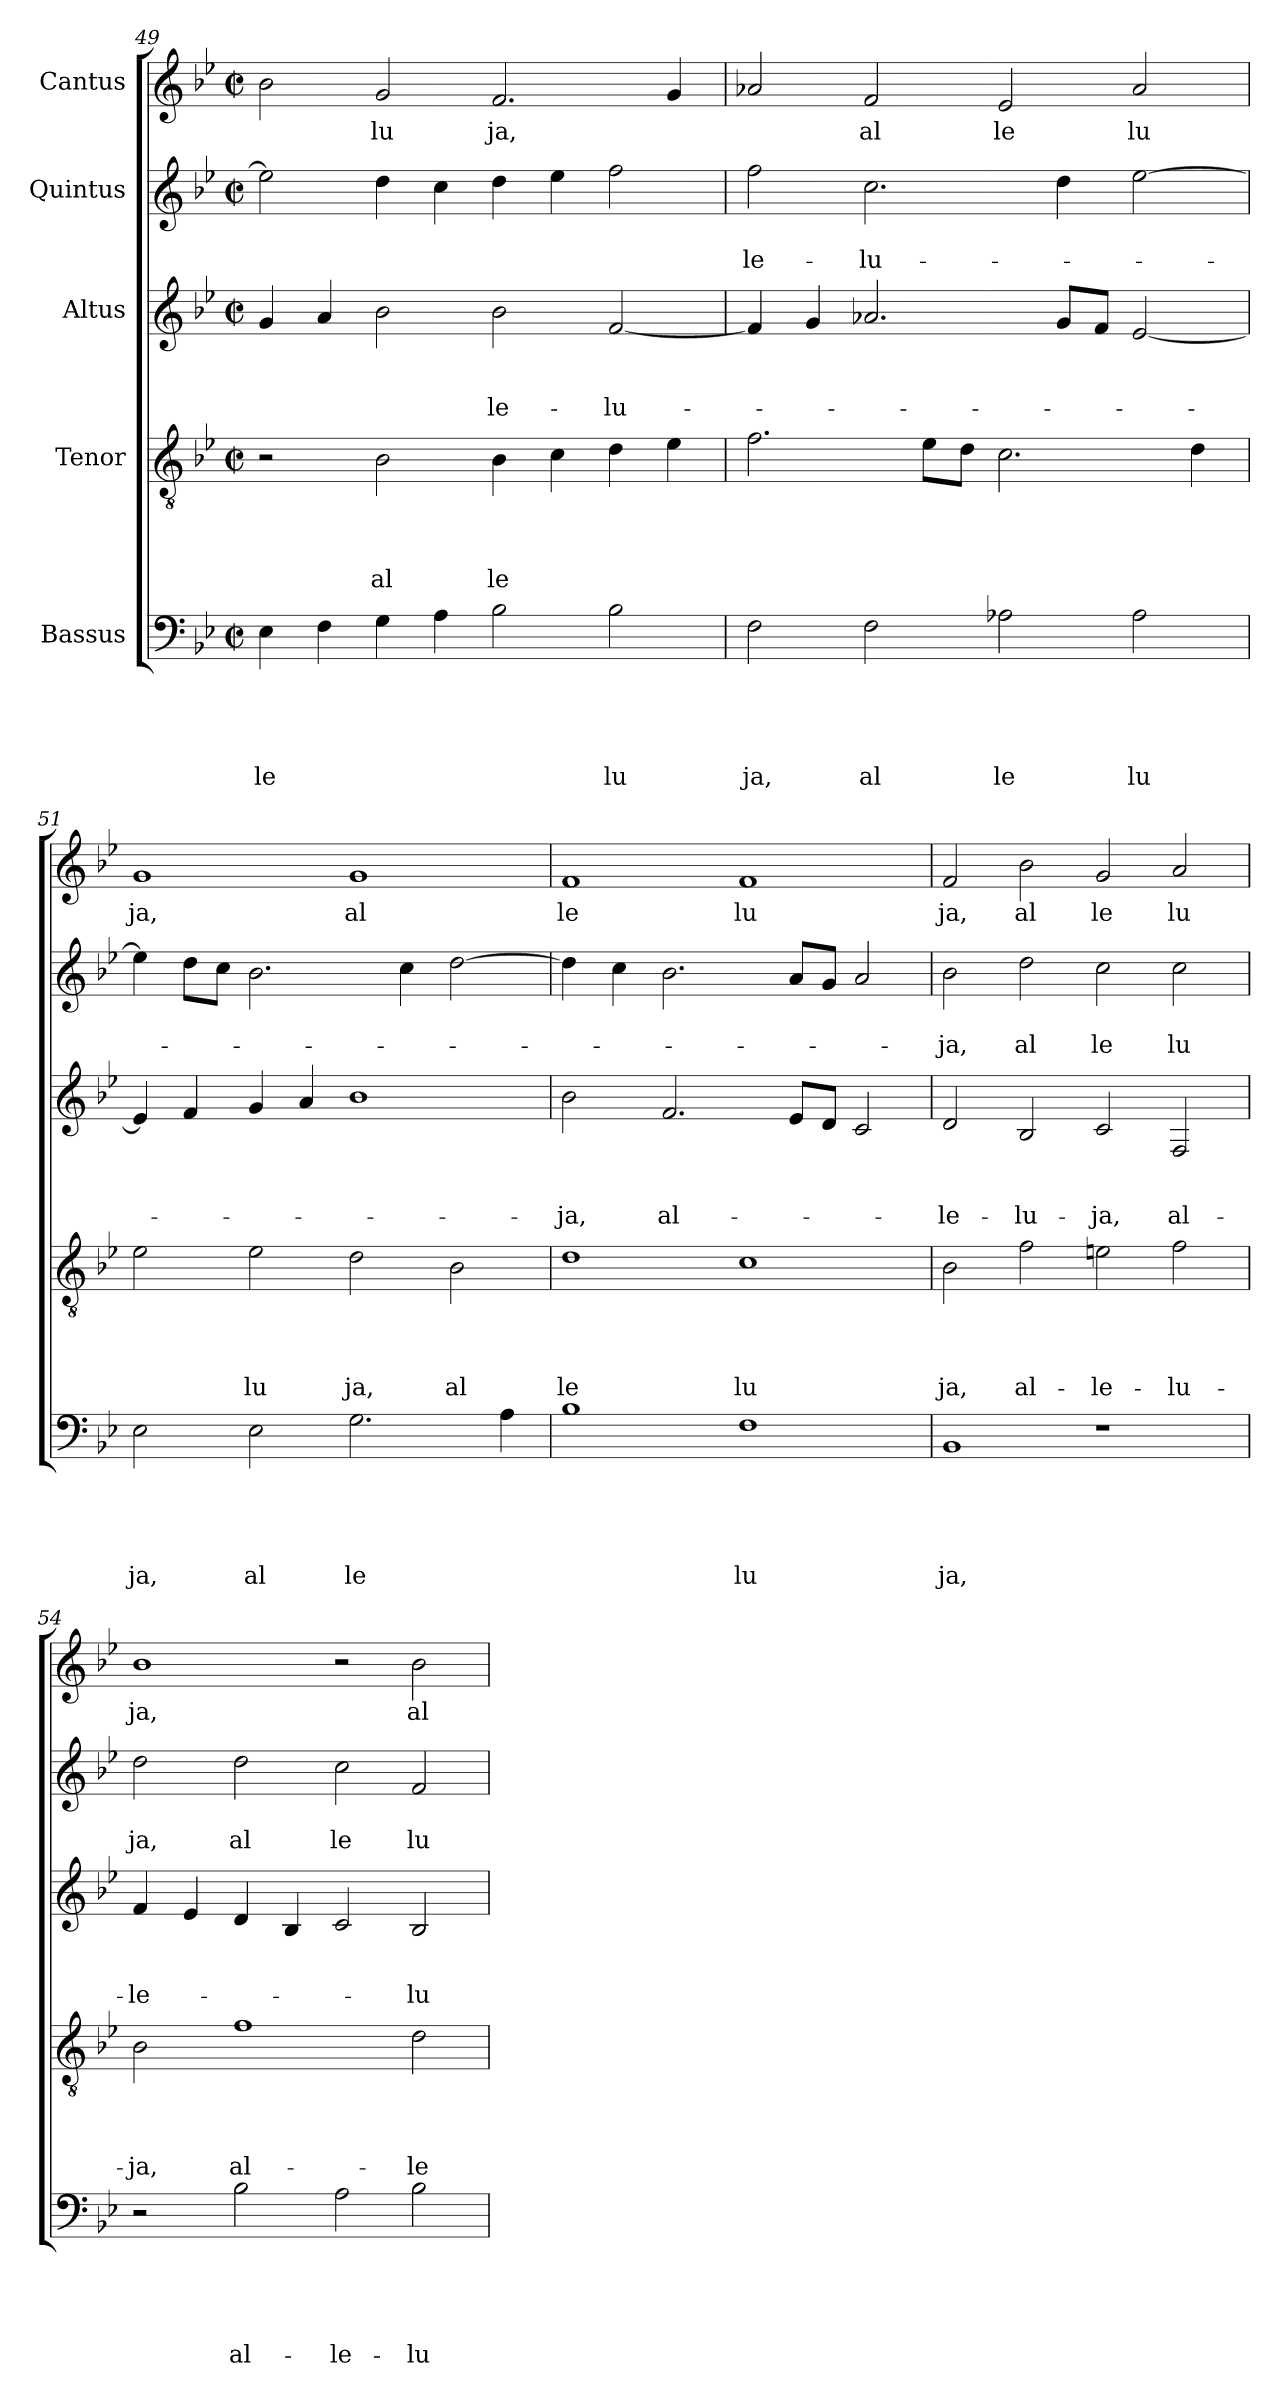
**kern	**text	**text	**text	**text	**text	**kern	**text	**text	**text	**text	**kern	**text	**text	**text	**kern	**text	**text	**kern	**text
*part5	*part5	*part5	*part5	*part5	*part5	*part4	*part4	*part4	*part4	*part4	*part3	*part3	*part3	*part3	*part2	*part2	*part2	*part1	*part1
*staff5	*staff5	*staff5	*staff5	*staff5	*staff5	*staff4	*staff4	*staff4	*staff4	*staff4	*staff3	*staff3	*staff3	*staff3	*staff2	*staff2	*staff2	*staff1	*staff1
*I"Bassus	*	*	*	*	*	*I"Tenor	*	*	*	*	*I"Altus	*	*	*	*I"Quintus	*	*	*I"Cantus	*
*clefF4	*	*	*	*	*	*clefGv2	*	*	*	*	*clefG2	*	*	*	*clefG2	*	*	*clefG2	*
*k[b-e-]	*	*	*	*	*	*k[b-e-]	*	*	*	*	*k[b-e-]	*	*	*	*k[b-e-]	*	*	*k[b-e-]	*
*B-:	*	*	*	*	*	*B-:	*	*	*	*	*B-:	*	*	*	*B-:	*	*	*B-:	*
*M2/2	*	*	*	*	*	*M2/2	*	*	*	*	*M2/2	*	*	*	*M2/2	*	*	*M2/2	*
*met(c|)	*	*	*	*	*	*met(c|)	*	*	*	*	*met(c|)	*	*	*	*met(c|)	*	*	*met(c|)	*
=49	=49	=49	=49	=49	=49	=49	=49	=49	=49	=49	=49	=49	=49	=49	=49	=49	=49	=49	=49
!	!	!	!	!	!LO:LY:b	!	!	!	!	!	!	!	!	!	!	!	!	!	!
4E-\	.	.	.	.	le	2r	.	.	.	.	4g/	.	.	.	2ee-\]	.	.	2b-\	.
4F\	.	.	.	.	.	.	.	.	.	.	4a/	.	.	.	.	.	.	.	.
!	!	!	!	!	!	!	!	!	!	!LO:LY:b	!	!	!	!	!	!	!	!	!LO:LY:b
4G\	.	.	.	.	.	2B-\	.	.	.	al	2b-\	.	.	.	4dd\	.	.	2g/	lu
4A\	.	.	.	.	.	.	.	.	.	.	.	.	.	.	4cc\	.	.	.	.
!	!	!	!	!	!	!	!	!	!	!LO:LY:b	!	!	!	!LO:LY:b	!	!	!	!	!LO:LY:b
2B-\	.	.	.	.	.	4B-\	.	.	.	le	2b-\	.	.	-le-	4dd\	.	.	2.f/	ja,
.	.	.	.	.	.	4c\	.	.	.	.	.	.	.	.	4ee-\	.	.	.	.
!	!	!	!	!	!LO:LY:b	!	!	!	!	!	!	!	!	!LO:LY:b	!	!	!	!	!
2B-\	.	.	.	.	lu	4d\	.	.	.	.	[<2f/	.	.	-lu-	2ff\	.	.	.	.
.	.	.	.	.	.	4e-\	.	.	.	.	.	.	.	.	.	.	.	4g/	.
=50	=50	=50	=50	=50	=50	=50	=50	=50	=50	=50	=50	=50	=50	=50	=50	=50	=50	=50	=50
!	!	!	!	!	!LO:LY:b	!	!	!	!	!	!	!	!	!	!	!	!LO:LY:b	!	!
2F\	.	.	.	.	ja,	2.f\	.	.	.	.	4f/]	.	.	.	2ff\	.	-le-	2a-X/	.
.	.	.	.	.	.	.	.	.	.	.	4g/	.	.	.	.	.	.	.	.
!	!	!	!	!	!LO:LY:b	!	!	!	!	!	!	!	!	!	!	!	!LO:LY:b	!	!LO:LY:b
2F\	.	.	.	.	al	.	.	.	.	.	2.a-X/	.	.	.	2.cc\	.	-lu-	2f/	al
.	.	.	.	.	.	8e-\L	.	.	.	.	.	.	.	.	.	.	.	.	.
.	.	.	.	.	.	8d\J	.	.	.	.	.	.	.	.	.	.	.	.	.
!	!	!	!	!	!LO:LY:b	!	!	!	!	!	!	!	!	!	!	!	!	!	!LO:LY:b
2A-X\	.	.	.	.	le	2.c\	.	.	.	.	.	.	.	.	.	.	.	2e-/	le
.	.	.	.	.	.	.	.	.	.	.	8g/L	.	.	.	4dd\	.	.	.	.
.	.	.	.	.	.	.	.	.	.	.	8f/J	.	.	.	.	.	.	.	.
!	!	!	!	!	!LO:LY:b	!	!	!	!	!	!	!	!	!	!	!	!	!	!LO:LY:b
2A-\	.	.	.	.	lu	.	.	.	.	.	[<2e-/	.	.	.	[>2ee-\	.	.	2a-/	lu
.	.	.	.	.	.	4d\	.	.	.	.	.	.	.	.	.	.	.	.	.
=51	=51	=51	=51	=51	=51	=51	=51	=51	=51	=51	=51	=51	=51	=51	=51	=51	=51	=51	=51
!	!	!	!	!	!LO:LY:b	!	!	!	!	!	!	!	!	!	!	!	!	!	!LO:LY:b
2E-\	.	.	.	.	ja,	2e-\	.	.	.	.	4e-/]	.	.	.	4ee-\]	.	.	1g	ja,
.	.	.	.	.	.	.	.	.	.	.	4f/	.	.	.	8dd\L	.	.	.	.
.	.	.	.	.	.	.	.	.	.	.	.	.	.	.	8cc\J	.	.	.	.
!	!	!	!	!	!LO:LY:b	!	!	!	!	!LO:LY:b	!	!	!	!	!	!	!	!	!
2E-\	.	.	.	.	al	2e-\	.	.	.	lu	4g/	.	.	.	2.b-\	.	.	.	.
.	.	.	.	.	.	.	.	.	.	.	4a/	.	.	.	.	.	.	.	.
!	!	!	!	!	!LO:LY:b	!	!	!	!	!LO:LY:b	!	!	!	!	!	!	!	!	!LO:LY:b
2.G\	.	.	.	.	le	2d\	.	.	.	ja,	1b-	.	.	.	.	.	.	1g	al
.	.	.	.	.	.	.	.	.	.	.	.	.	.	.	4cc\	.	.	.	.
!	!	!	!	!	!	!	!	!	!	!LO:LY:b	!	!	!	!	!	!	!	!	!
.	.	.	.	.	.	2B-\	.	.	.	al	.	.	.	.	[>2dd\	.	.	.	.
4A\	.	.	.	.	.	.	.	.	.	.	.	.	.	.	.	.	.	.	.
=52	=52	=52	=52	=52	=52	=52	=52	=52	=52	=52	=52	=52	=52	=52	=52	=52	=52	=52	=52
!	!	!	!	!	!	!	!	!	!	!LO:LY:b	!	!	!	!LO:LY:b	!	!	!	!	!LO:LY:b
1B-	.	.	.	.	.	1d	.	.	.	le	2b-\	.	.	-ja,	4dd\]	.	.	1f	le
.	.	.	.	.	.	.	.	.	.	.	.	.	.	.	4cc\	.	.	.	.
!	!	!	!	!	!	!	!	!	!	!	!	!	!	!LO:LY:b	!	!	!	!	!
.	.	.	.	.	.	.	.	.	.	.	2.f/	.	.	al-	2.b-\	.	.	.	.
!	!	!	!	!	!LO:LY:b	!	!	!	!	!LO:LY:b	!	!	!	!	!	!	!	!	!LO:LY:b
1F	.	.	.	.	lu	1c	.	.	.	lu	.	.	.	.	.	.	.	1f	lu
.	.	.	.	.	.	.	.	.	.	.	8e-/L	.	.	.	8a/L	.	.	.	.
.	.	.	.	.	.	.	.	.	.	.	8d/J	.	.	.	8g/J	.	.	.	.
.	.	.	.	.	.	.	.	.	.	.	2c/	.	.	.	2a/	.	.	.	.
!!LO:LB:g=z
=53	=53	=53	=53	=53	=53	=53	=53	=53	=53	=53	=53	=53	=53	=53	=53	=53	=53	=53	=53
!	!	!	!	!	!LO:LY:b	!	!	!	!	!LO:LY:b	!	!	!	!LO:LY:b	!	!	!LO:LY:b	!	!LO:LY:b
1BB-	.	.	.	.	ja,	2B-\	.	.	.	ja,	2d/	.	.	-le-	2b-\	.	-ja,	2f/	ja,
!	!	!	!	!	!	!	!	!	!	!LO:LY:b	!	!	!	!LO:LY:b	!	!	!LO:LY:b	!	!LO:LY:b
.	.	.	.	.	.	2f\	.	.	.	al-	2B-/	.	.	-lu-	2dd\	.	al	2b-\	al
!	!	!	!	!	!	!	!	!	!	!LO:LY:b	!	!	!	!LO:LY:b	!	!	!LO:LY:b	!	!LO:LY:b
1r	.	.	.	.	.	2en\	.	.	.	-le-	2c/	.	.	-ja,	2cc\	.	le	2g/	le
!	!	!	!	!	!	!	!	!	!	!LO:LY:b	!	!	!	!LO:LY:b	!	!	!LO:LY:b	!	!LO:LY:b
.	.	.	.	.	.	2f\	.	.	.	-lu-	2F/	.	.	al-	2cc\	.	lu	2a/	lu
=54	=54	=54	=54	=54	=54	=54	=54	=54	=54	=54	=54	=54	=54	=54	=54	=54	=54	=54	=54
!	!	!	!	!	!	!	!	!	!	!LO:LY:b	!	!	!	!LO:LY:b	!	!	!LO:LY:b	!	!LO:LY:b
2r	.	.	.	.	.	2B-\	.	.	.	-ja,	4f/	.	.	-le-	2dd\	.	ja,	1b-	ja,
.	.	.	.	.	.	.	.	.	.	.	4e-/	.	.	.	.	.	.	.	.
!	!	!	!	!	!LO:LY:b	!	!	!	!	!LO:LY:b	!	!	!	!	!	!	!LO:LY:b	!	!
2B-\	.	.	.	.	al-	1f	.	.	.	al-	4d/	.	.	.	2dd\	.	al	.	.
.	.	.	.	.	.	.	.	.	.	.	4B-/	.	.	.	.	.	.	.	.
!	!	!	!	!	!LO:LY:b	!	!	!	!	!	!	!	!	!	!	!	!LO:LY:b	!	!
2A\	.	.	.	.	-le-	.	.	.	.	.	2c/	.	.	.	2cc\	.	le	2r	.
!	!	!	!	!	!LO:LY:b	!	!	!	!	!LO:LY:b	!	!	!	!LO:LY:b	!	!	!LO:LY:b	!	!LO:LY:b
2B-\	.	.	.	.	-lu-	2d\	.	.	.	-le-	2B-/	.	.	-lu-	2f/	.	lu	2b-\	al
=	=	=	=	=	=	=	=	=	=	=	=	=	=	=	=	=	=	=	=
*-	*-	*-	*-	*-	*-	*-	*-	*-	*-	*-	*-	*-	*-	*-	*-	*-	*-	*-	*-
